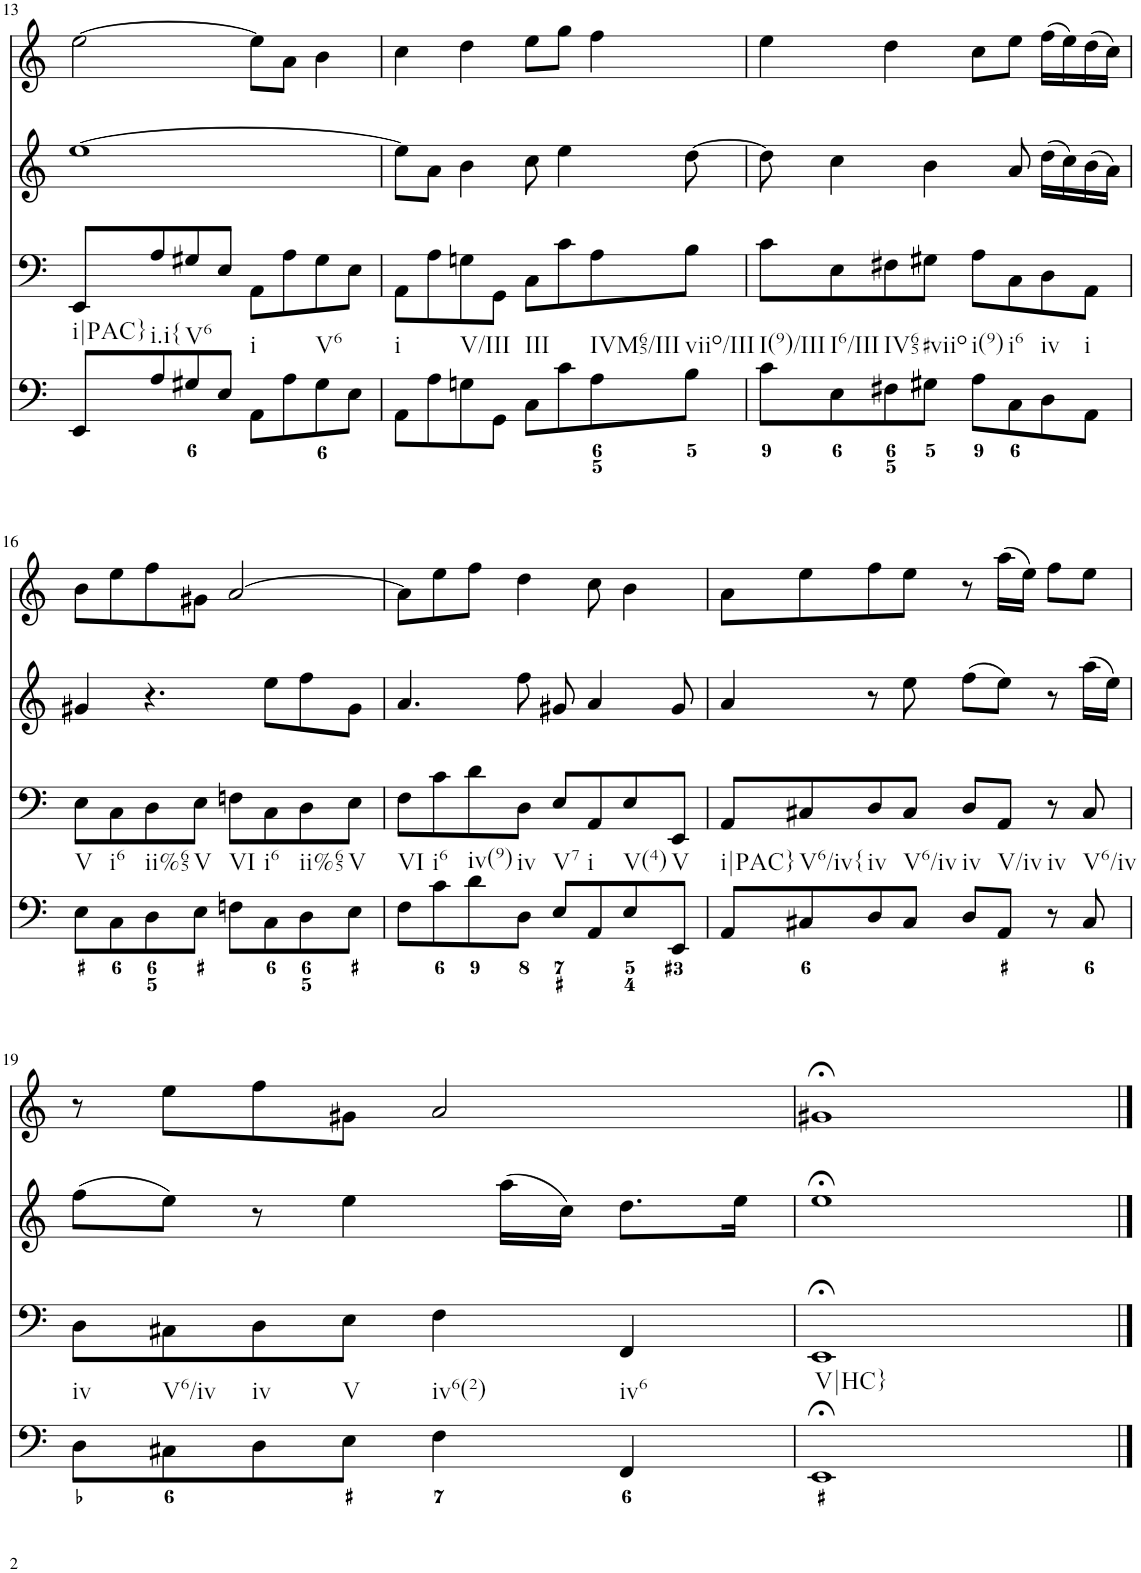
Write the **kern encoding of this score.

**kern	**kern	**kern	**kern
*part4	*part3	*part2	*part1
*staff4	*staff3	*staff2	*staff1
*I"Piano	*I"Piano	*I"Piano	*I"Piano
*I'Pno	*I'Pno	*I'Pno	*I'Pno
!!LO:PB:g=z
*clefF4	*clefF4	*clefG2	*clefG2
*k[]	*k[]	*k[]	*k[]
*M4/4	*M4/4	*M4/4	*M4/4
*met(c)	*met(c)	*met(c)	*met(c)
=13	=13	=13	=13
!LO:TX:b:t=i|PAC}	!	!	!
8EE/L	8EE/L	[1ee	[2ee\
!LO:TX:b:t=i.i{	!	!	!
8A/	8A/	.	.
!LO:TX:b:t=V6	!	!	!
8G#X/	8G#X/	.	.
8E/J	8E/J	.	.
!LO:TX:b:t=i	!	!	!
8AA\L	8AA\L	.	8ee\L]
8A\	8A\	.	8a\J
!LO:TX:b:t=V6	!	!	!
8G#\	8G#\	.	4b\
8E\J	8E\J	.	.
=14	=14	=14	=14
!LO:TX:b:t=i	!	!	!
8AA\L	8AA\L	8ee\L]	4cc\
8A\	8A\	8a\J	.
!LO:TX:b:t=V/III	!	!	!
8Gn\	8Gn\	4b\	4dd\
8GG\J	8GG\J	.	.
!LO:TX:b:t=III	!	!	!
8C\L	8C\L	8cc\	8ee\L
8c\	8c\	4ee\	8gg\J
!LO:TX:b:t=IVM65/III	!	!	!
8A\	8A\	.	4ff\
!LO:TX:b:t=viio/III	!	!	!
8B\J	8B\J	[8dd\	.
=15	=15	=15	=15
!LO:TX:b:t=I(9)/III	!	!	!
8c\L	8c\L	8dd\]	4ee\
!LO:TX:b:t=I6/III	!	!	!
8E\	8E\	4cc\	.
!LO:TX:b:t=IV65	!	!	!
8F#X\	8F#X\	.	4dd\
!LO:TX:b:t=#viio	!	!	!
8G#X\J	8G#X\J	4b\	.
!LO:TX:b:t=i(9)	!	!	!
8A\L	8A\L	.	8cc\L
!LO:TX:b:t=i6	!	!	!
8C\	8C\	8a/	8ee\J
!LO:TX:b:t=iv	!	!	!
8D\	8D\	(16dd\LL	(16ff\LL
.	.	16cc\)	16ee\)
!LO:TX:b:t=i	!	!	!
8AA\J	8AA\J	(16b\	(16dd\
.	.	16a\JJ)	16cc\JJ)
!!LO:LB:g=z
=16	=16	=16	=16
!LO:TX:b:t=V	!	!	!
8E\L	8E\L	4g#X/	8b\L
!LO:TX:b:t=i6	!	!	!
8C\	8C\	.	8ee\
!LO:TX:b:t=ii%65	!	!	!
8D\	8D\	4.r	8ff\
!LO:TX:b:t=V	!	!	!
8E\J	8E\J	.	8g#X\J
!LO:TX:b:t=VI	!	!	!
8Fn\L	8Fn\L	.	[2a/
!LO:TX:b:t=i6	!	!	!
8C\	8C\	8ee\L	.
!LO:TX:b:t=ii%65	!	!	!
8D\	8D\	8ff\	.
!LO:TX:b:t=V	!	!	!
8E\J	8E\J	8g#\J	.
=17	=17	=17	=17
!LO:TX:b:t=VI	!	!	!
8F\L	8F\L	4.a/	8a\L]
!LO:TX:b:t=i6	!	!	!
8c\	8c\	.	8ee\
!LO:TX:b:t=iv(9)	!	!	!
8d\	8d\	.	8ff\J
!LO:TX:b:t=iv	!	!	!
8D\J	8D\J	8ff\	4dd\
!LO:TX:b:t=V7	!	!	!
8E/L	8E/L	8g#X/	.
!LO:TX:b:t=i	!	!	!
8AA/	8AA/	4a/	8cc\
!LO:TX:b:t=V(4)	!	!	!
8E/	8E/	.	4b\
!LO:TX:b:t=V	!	!	!
8EE/J	8EE/J	8g#/	.
=18	=18	=18	=18
!LO:TX:b:t=i|PAC}	!	!	!
8AA/L	8AA/L	4a/	8a\L
!LO:TX:b:t=V6/iv{	!	!	!
8C#X/	8C#X/	.	8ee\
!LO:TX:b:t=iv	!	!	!
8D/	8D/	8r	8ff\
!LO:TX:b:t=V6/iv	!	!	!
8C#/J	8C#/J	8ee\	8ee\J
!LO:TX:b:t=iv	!	!	!
8D/L	8D/L	(8ff\L	8r
!LO:TX:b:t=V/iv	!	!	!
8AA/J	8AA/J	8ee\J)	(16aa\LL
.	.	.	16ee\JJ)
!LO:TX:b:t=iv	!	!	!
8r	8r	8r	8ff\L
!LO:TX:b:t=V6/iv	!	!	!
8C#/	8C#/	(16aa\LL	8ee\J
.	.	16ee\JJ)	.
!!LO:LB:g=z
=19	=19	=19	=19
!LO:TX:b:t=iv	!	!	!
8D\L	8D\L	(8ff\L	8r
!LO:TX:b:t=V6/iv	!	!	!
8C#X\	8C#X\	8ee\J)	8ee\L
!LO:TX:b:t=iv	!	!	!
8D\	8D\	8r	8ff\
!LO:TX:b:t=V	!	!	!
8E\J	8E\J	4ee\	8g#X\J
!LO:TX:b:t=iv6(2)	!	!	!
4F\	4F\	.	2a/
.	.	(16aa\LL	.
.	.	16cc\JJ)	.
!LO:TX:b:t=iv6	!	!	!
4FF/	4FF/	8.dd\L	.
.	.	16ee\Jk	.
=20	=20	=20	=20
!LO:TX:b:t=V|HC}	!	!	!
1EE;<	1EE;<	1ee;<	1g#X;<
==	==	==	==
*-	*-	*-	*-
